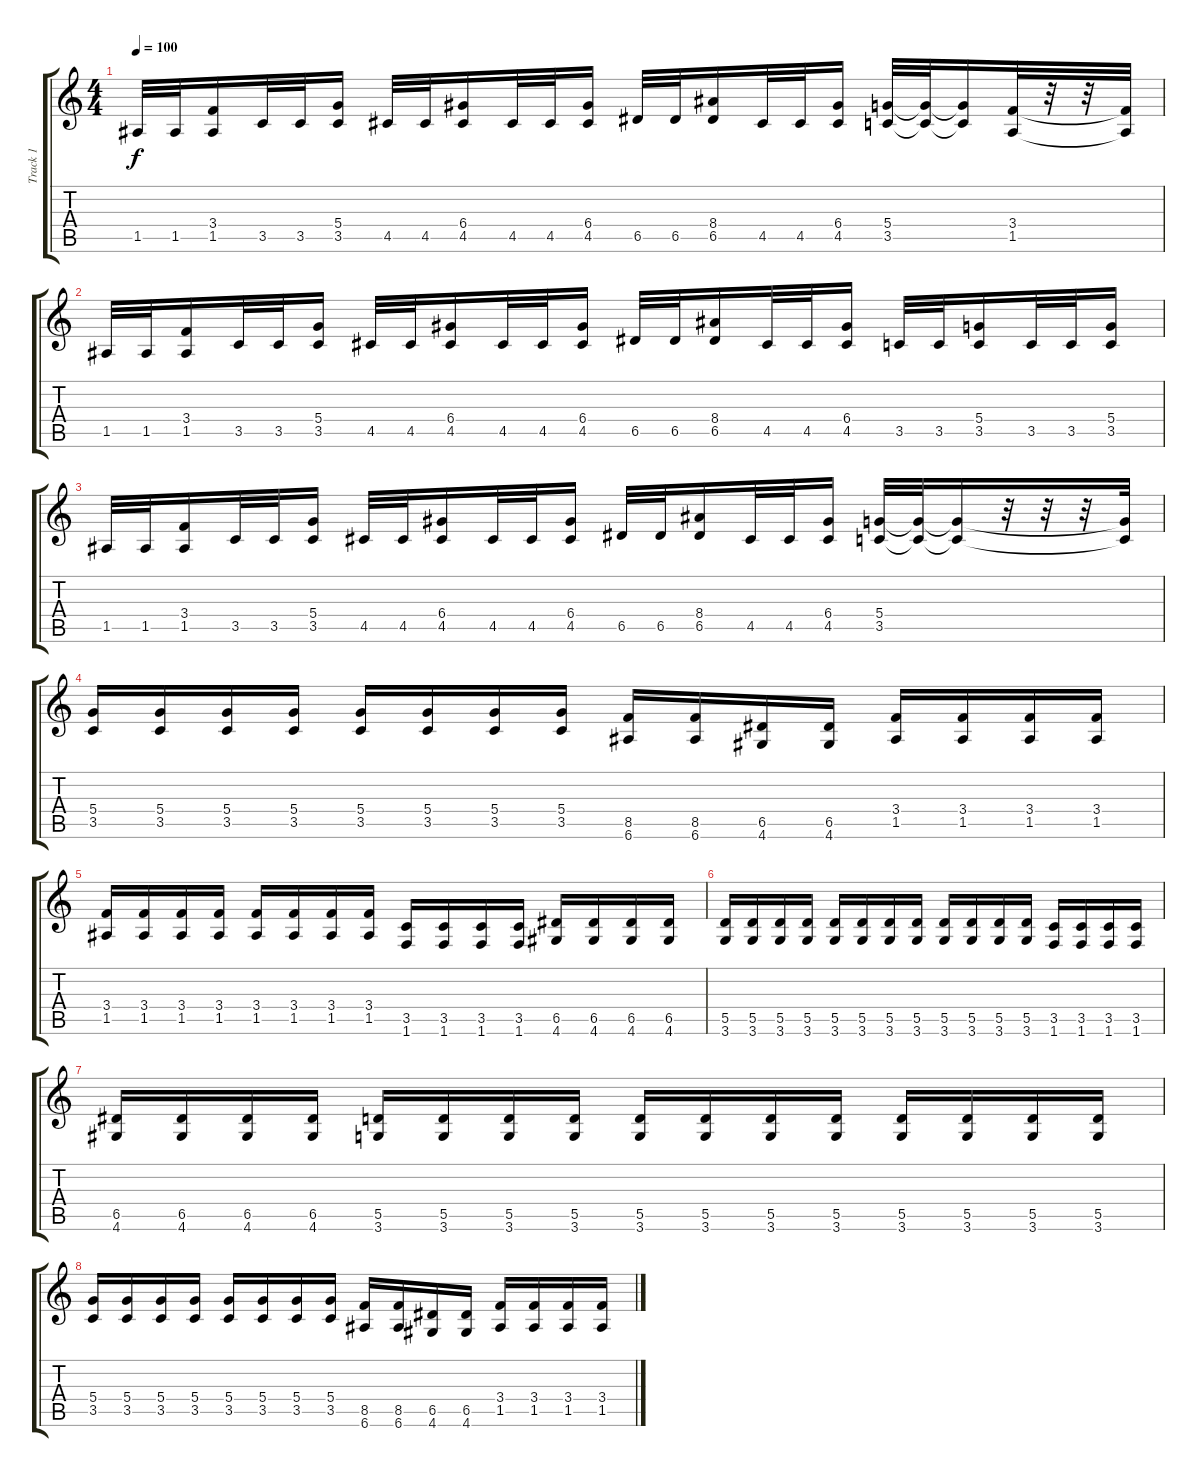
\track ("Track 1" "Track 1") {instrument distortionguitar}
\staff {score tabs}
\tuning (E4 B3 G3 D3 A2 E2) {hide}
\ts (4 4)
\tempo 100
\clef g2
\ks c
1.5.32{dy f} 1.5.32 (3.4 1.5).16 3.5.32 3.5.32 (5.4 3.5).16 4.5.32 4.5.32 (6.4 4.5).16 4.5.32 4.5.32 (6.4 4.5).16 6.5.32 6.5.32 (8.4 6.5).16 4.5.32 4.5.32 (6.4 4.5).16 (5.4 3.5).32 (5.4{t} 3.5{t}).32 (5.4{t} 3.5{t}).16 (3.4 1.5).32 r.32 r.32 (3.4{t} 1.5{t}).32 |
1.5.32 1.5.32 (3.4 1.5).16 3.5.32 3.5.32 (5.4 3.5).16 4.5.32 4.5.32 (6.4 4.5).16 4.5.32 4.5.32 (6.4 4.5).16 6.5.32 6.5.32 (8.4 6.5).16 4.5.32 4.5.32 (6.4 4.5).16 3.5.32 3.5.32 (5.4 3.5).16 3.5.32 3.5.32 (5.4 3.5).16 |
1.5.32 1.5.32 (3.4 1.5).16 3.5.32 3.5.32 (5.4 3.5).16 4.5.32 4.5.32 (6.4 4.5).16 4.5.32 4.5.32 (6.4 4.5).16 6.5.32 6.5.32 (8.4 6.5).16 4.5.32 4.5.32 (6.4 4.5).16 (5.4 3.5).32 (5.4{t} 3.5{t}).32 (5.4{t} 3.5{t}).16 r.32 r.32 r.32 (5.4{t} 3.5{t}).32 |
(5.4 3.5).16 (5.4 3.5).16 (5.4 3.5).16 (5.4 3.5).16 (5.4 3.5).16 (5.4 3.5).16 (5.4 3.5).16 (5.4 3.5).16 (8.5 6.6).16 (8.5 6.6).16 (6.5 4.6).16 (6.5 4.6).16 (3.4 1.5).16 (3.4 1.5).16 (3.4 1.5).16 (3.4 1.5).16 |
(3.4 1.5).16 (3.4 1.5).16 (3.4 1.5).16 (3.4 1.5).16 (3.4 1.5).16 (3.4 1.5).16 (3.4 1.5).16 (3.4 1.5).16 (3.5 1.6).16 (3.5 1.6).16 (3.5 1.6).16 (3.5 1.6).16 (6.5 4.6).16 (6.5 4.6).16 (6.5 4.6).16 (6.5 4.6).16 |
(5.5 3.6).16 (5.5 3.6).16 (5.5 3.6).16 (5.5 3.6).16 (5.5 3.6).16 (5.5 3.6).16 (5.5 3.6).16 (5.5 3.6).16 (5.5 3.6).16 (5.5 3.6).16 (5.5 3.6).16 (5.5 3.6).16 (3.5 1.6).16 (3.5 1.6).16 (3.5 1.6).16 (3.5 1.6).16 |
(6.5 4.6).16 (6.5 4.6).16 (6.5 4.6).16 (6.5 4.6).16 (5.5 3.6).16 (5.5 3.6).16 (5.5 3.6).16 (5.5 3.6).16 (5.5 3.6).16 (5.5 3.6).16 (5.5 3.6).16 (5.5 3.6).16 (5.5 3.6).16 (5.5 3.6).16 (5.5 3.6).16 (5.5 3.6).16 |
(5.4 3.5).16 (5.4 3.5).16 (5.4 3.5).16 (5.4 3.5).16 (5.4 3.5).16 (5.4 3.5).16 (5.4 3.5).16 (5.4 3.5).16 (8.5 6.6).16 (8.5 6.6).16 (6.5 4.6).16 (6.5 4.6).16 (3.4 1.5).16 (3.4 1.5).16 (3.4 1.5).16 (3.4 1.5).16
